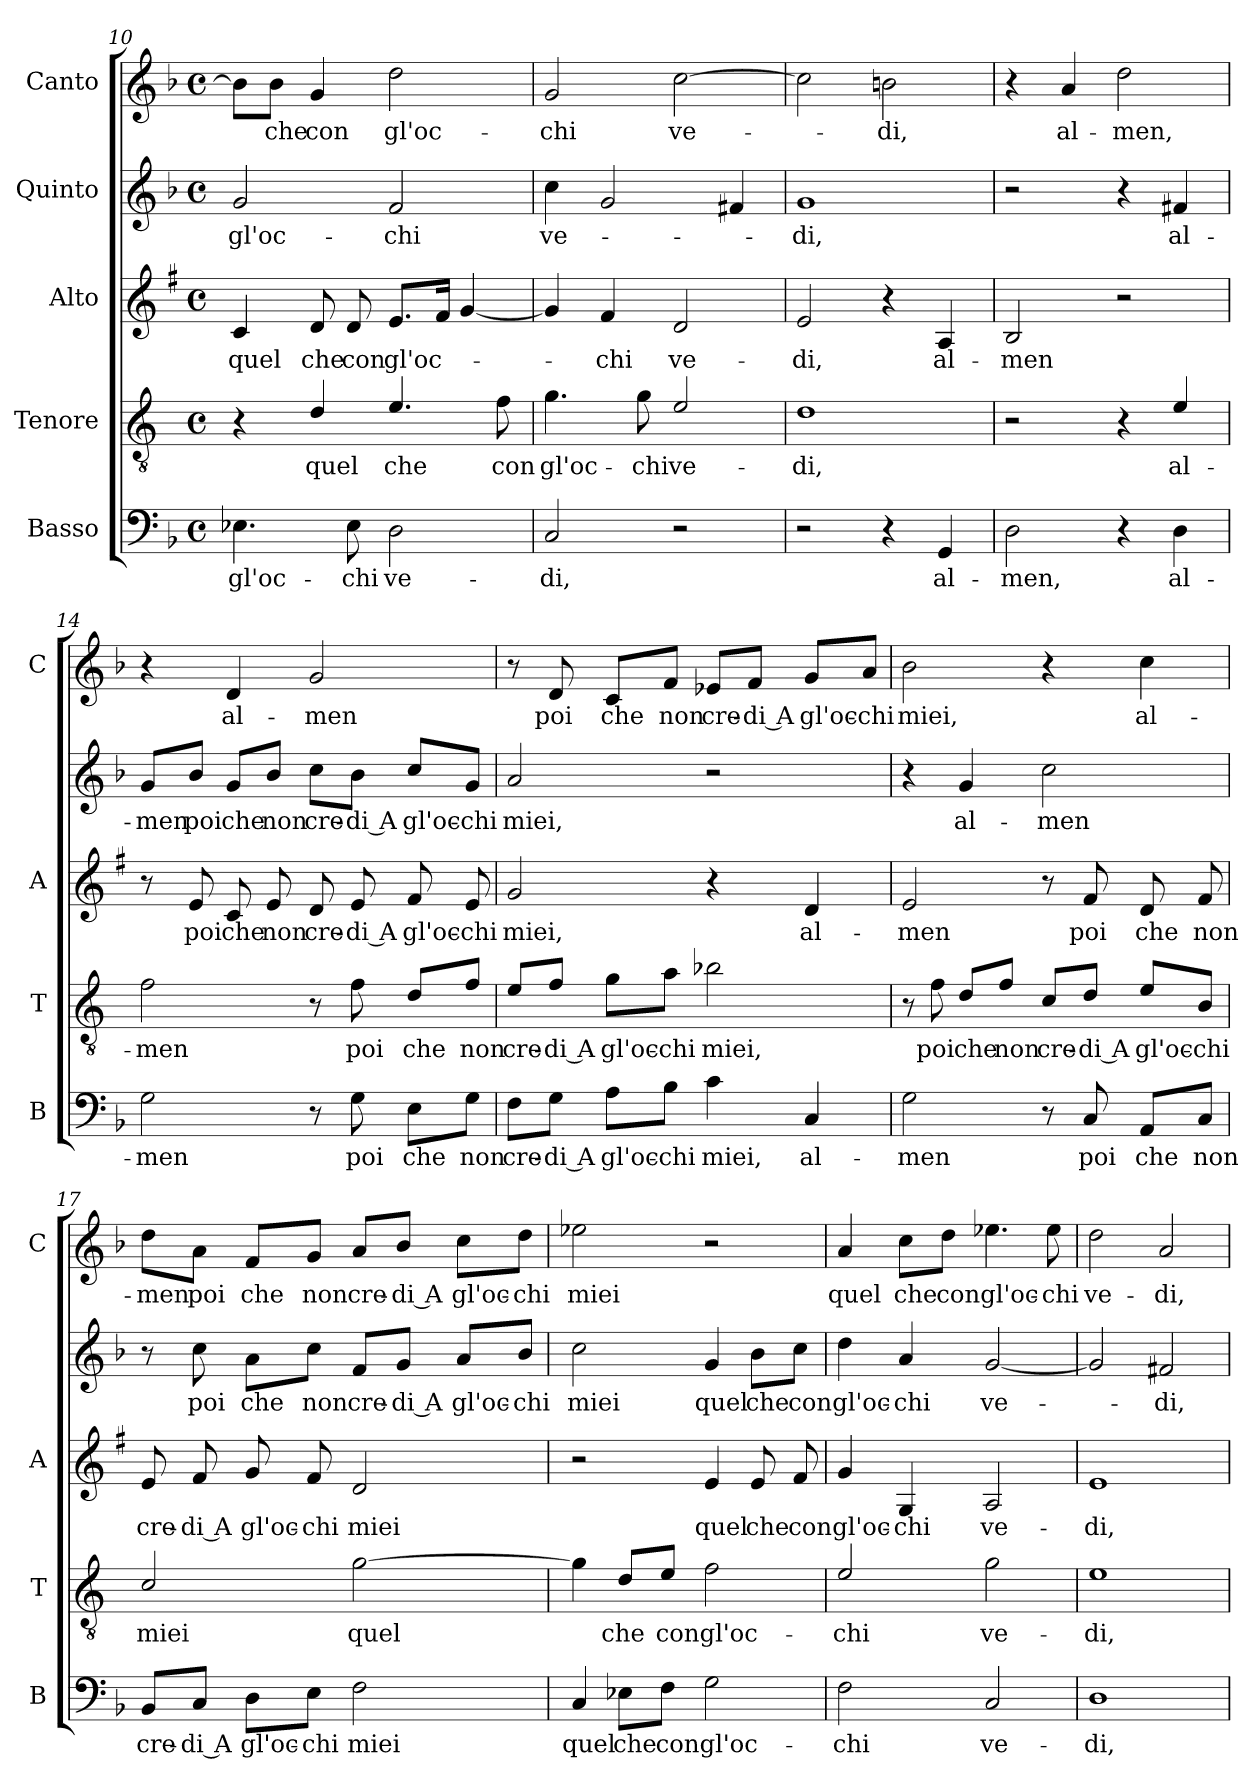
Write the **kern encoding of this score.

**kern	**text	**kern	**text	**kern	**text	**kern	**text	**kern	**text
*part5	*part5	*part4	*part4	*part3	*part3	*part2	*part2	*part1	*part1
*staff5	*staff5	*staff4	*staff4	*staff3	*staff3	*staff2	*staff2	*staff1	*staff1
*I"Basso	*	*I"Tenore	*	*I"Alto	*	*I"Quinto	*	*I"Canto	*
*I'B	*	*I'T	*	*I'A	*	*	*	*I'C	*
*clefF4	*	*clefGv2	*	*clefG2	*	*clefG2	*	*clefG2	*
*	*	*ITrd4c7	*	*ITrd1c2	*	*	*	*	*
*k[b-]	*	*k[b-]	*	*k[b-]	*	*k[b-]	*	*k[b-]	*
*F:	*	*F:	*	*F:	*	*F:	*	*F:	*
*M4/4	*	*M4/4	*	*M4/4	*	*M4/4	*	*M4/4	*
*met(c)	*	*met(c)	*	*met(c)	*	*met(c)	*	*met(c)	*
=10	=10	=10	=10	=10	=10	=10	=10	=10	=10
!	!LO:LY:b	!	!	!	!LO:LY:b	!	!LO:LY:b	!	!
4.E-X\	gl'oc-	4r	.	4B-/	quel	2g/	gl'oc-	8b-\L]	.
!	!	!	!	!	!	!	!	!	!LO:LY:b
.	.	.	.	.	.	.	.	8b-\J	che
!	!	!	!LO:LY:b	!	!LO:LY:b	!	!	!	!LO:LY:b
.	.	4G/	quel	8c/	che	.	.	4g/	con
!	!LO:LY:b	!	!	!	!LO:LY:b	!	!	!	!
8E-\	-chi	.	.	8c/	con	.	.	.	.
!	!LO:LY:b	!	!LO:LY:b	!	!LO:LY:b	!	!LO:LY:b	!	!LO:LY:b
2D\	ve-	4.A/	che	8.d/L	gl'oc-	2f/	-chi	2dd\	gl'oc-
.	.	.	.	16e/Jk	.	.	.	.	.
.	.	.	.	[4f/	.	.	.	.	.
!	!	!	!LO:LY:b	!	!	!	!	!	!
.	.	8B-\	con	.	.	.	.	.	.
=11	=11	=11	=11	=11	=11	=11	=11	=11	=11
!	!LO:LY:b	!	!LO:LY:b	!	!	!	!LO:LY:b	!	!LO:LY:b
2C/	-di,	4.c\	gl'oc-	4f/]	.	4cc\	ve-	2g/	-chi
!	!	!	!	!	!LO:LY:b	!	!	!	!
.	.	.	.	4e/	-chi	2g/	.	.	.
!	!	!	!LO:LY:b	!	!	!	!	!	!
.	.	8c\	-chi	.	.	.	.	.	.
!	!	!	!LO:LY:b	!	!LO:LY:b	!	!	!	!LO:LY:b
2r	.	2A/	ve-	2c/	ve-	.	.	[2cc\	ve-
.	.	.	.	.	.	4f#X/	.	.	.
!!LO:LB:g=z
=12	=12	=12	=12	=12	=12	=12	=12	=12	=12
!	!	!	!LO:LY:b	!	!LO:LY:b	!	!LO:LY:b	!	!
2r	.	1G	-di,	2d/	-di,	1g	-di,	2cc\]	.
!	!	!	!	!	!	!	!	!	!LO:LY:b
4r	.	.	.	4r	.	.	.	2bn\	-di,
!	!LO:LY:b	!	!	!	!LO:LY:b	!	!	!	!
4GG/	al-	.	.	4G/	al-	.	.	.	.
=13	=13	=13	=13	=13	=13	=13	=13	=13	=13
!	!LO:LY:b	!	!	!	!LO:LY:b	!	!	!	!
2D\	-men,	2r	.	2A/	-men	2r	.	4r	.
!	!	!	!	!	!	!	!	!	!LO:LY:b
.	.	.	.	.	.	.	.	4a/	al-
!	!	!	!	!	!	!	!	!	!LO:LY:b
4r	.	4r	.	2r	.	4r	.	2dd\	-men,
!	!LO:LY:b	!	!LO:LY:b	!	!	!	!LO:LY:b	!	!
4D\	al-	4A/	al-	.	.	4f#X/	al-	.	.
=14	=14	=14	=14	=14	=14	=14	=14	=14	=14
!	!LO:LY:b	!	!LO:LY:b	!	!	!	!LO:LY:b	!	!
2G\	-men	2B-\	-men	8r	.	8g/L	-men	4r	.
!	!	!	!	!	!LO:LY:b	!	!LO:LY:b	!	!
.	.	.	.	8d/	poi	8b-/J	poi	.	.
!	!	!	!	!	!LO:LY:b	!	!LO:LY:b	!	!LO:LY:b
.	.	.	.	8B-/	che	8g/L	che	4d/	al-
!	!	!	!	!	!LO:LY:b	!	!LO:LY:b	!	!
.	.	.	.	8d/	non	8b-/J	non	.	.
!	!	!	!	!	!LO:LY:b	!	!LO:LY:b	!	!LO:LY:b
8r	.	8r	.	8c/	cre-	8cc\L	cre-	2g/	-men
!	!LO:LY:b	!	!LO:LY:b	!	!LO:LY:b	!	!LO:LY:b	!	!
8G\	poi	8B-\	poi	8d/	-di A	8b-\J	-di A	.	.
!	!LO:LY:b	!	!LO:LY:b	!	!LO:LY:b	!	!LO:LY:b	!	!
8E\L	che	8G/L	che	8e/	gl'oc-	8cc/L	gl'oc-	.	.
!	!LO:LY:b	!	!LO:LY:b	!	!LO:LY:b	!	!LO:LY:b	!	!
8G\J	non	8B-/J	non	8d/	-chi	8g/J	-chi	.	.
=15	=15	=15	=15	=15	=15	=15	=15	=15	=15
!	!LO:LY:b	!	!LO:LY:b	!	!LO:LY:b	!	!LO:LY:b	!	!
8F\L	cre-	8A/L	cre-	2f/	miei,	2a/	miei,	8r	.
!	!LO:LY:b	!	!LO:LY:b	!	!	!	!	!	!LO:LY:b
8G\J	-di A	8B-/J	-di A	.	.	.	.	8d/	poi
!	!LO:LY:b	!	!LO:LY:b	!	!	!	!	!	!LO:LY:b
8A\L	gl'oc-	8c\L	gl'oc-	.	.	.	.	8c/L	che
!	!LO:LY:b	!	!LO:LY:b	!	!	!	!	!	!LO:LY:b
8B-\J	-chi	8d\J	-chi	.	.	.	.	8f/J	non
!	!LO:LY:b	!	!LO:LY:b	!	!	!	!	!	!LO:LY:b
4c\	miei,	2e-X\	miei,	4r	.	2r	.	8e-X/L	cre-
!	!	!	!	!	!	!	!	!	!LO:LY:b
.	.	.	.	.	.	.	.	8f/J	-di A
!	!LO:LY:b	!	!	!	!LO:LY:b	!	!	!	!LO:LY:b
4C/	al-	.	.	4c/	al-	.	.	8g/L	gl'oc-
!	!	!	!	!	!	!	!	!	!LO:LY:b
.	.	.	.	.	.	.	.	8a/J	-chi
!!LO:LB:g=z
=16	=16	=16	=16	=16	=16	=16	=16	=16	=16
!	!LO:LY:b	!	!	!	!LO:LY:b	!	!	!	!LO:LY:b
2G\	-men	8r	.	2d/	-men	4r	.	2b-\	miei,
!	!	!	!LO:LY:b	!	!	!	!	!	!
.	.	8B-\	poi	.	.	.	.	.	.
!	!	!	!LO:LY:b	!	!	!	!LO:LY:b	!	!
.	.	8G/L	che	.	.	4g/	al-	.	.
!	!	!	!LO:LY:b	!	!	!	!	!	!
.	.	8B-/J	non	.	.	.	.	.	.
!	!	!	!LO:LY:b	!	!	!	!LO:LY:b	!	!
8r	.	8F/L	cre-	8r	.	2cc\	-men	4r	.
!	!LO:LY:b	!	!LO:LY:b	!	!LO:LY:b	!	!	!	!
8C/	poi	8G/J	-di A	8e/	poi	.	.	.	.
!	!LO:LY:b	!	!LO:LY:b	!	!LO:LY:b	!	!	!	!LO:LY:b
8AA/L	che	8A/L	gl'oc-	8c/	che	.	.	4cc\	al-
!	!LO:LY:b	!	!LO:LY:b	!	!LO:LY:b	!	!	!	!
8C/J	non	8E/J	-chi	8e/	non	.	.	.	.
=17	=17	=17	=17	=17	=17	=17	=17	=17	=17
!	!LO:LY:b	!	!LO:LY:b	!	!LO:LY:b	!	!	!	!LO:LY:b
8BB-/L	cre-	2F/	miei	8d/	cre-	8r	.	8dd\L	-men
!	!LO:LY:b	!	!	!	!LO:LY:b	!	!LO:LY:b	!	!LO:LY:b
8C/J	-di A	.	.	8e/	-di A	8cc\	poi	8a\J	poi
!	!LO:LY:b	!	!	!	!LO:LY:b	!	!LO:LY:b	!	!LO:LY:b
8D\L	gl'oc-	.	.	8f/	gl'oc-	8a\L	che	8f/L	che
!	!LO:LY:b	!	!	!	!LO:LY:b	!	!LO:LY:b	!	!LO:LY:b
8E\J	-chi	.	.	8e/	-chi	8cc\J	non	8g/J	non
!	!LO:LY:b	!	!LO:LY:b	!	!LO:LY:b	!	!LO:LY:b	!	!LO:LY:b
2F\	miei	[2c\	quel	2c/	miei	8f/L	cre-	8a/L	cre-
!	!	!	!	!	!	!	!LO:LY:b	!	!LO:LY:b
.	.	.	.	.	.	8g/J	-di A	8b-/J	-di A
!	!	!	!	!	!	!	!LO:LY:b	!	!LO:LY:b
.	.	.	.	.	.	8a/L	gl'oc-	8cc\L	gl'oc-
!	!	!	!	!	!	!	!LO:LY:b	!	!LO:LY:b
.	.	.	.	.	.	8b-/J	-chi	8dd\J	-chi
=18	=18	=18	=18	=18	=18	=18	=18	=18	=18
!	!LO:LY:b	!	!	!	!	!	!LO:LY:b	!	!LO:LY:b
4C/	quel	4c\]	.	2r	.	2cc\	miei	2ee-X\	miei
!	!LO:LY:b	!	!LO:LY:b	!	!	!	!	!	!
8E-X\L	che	8G/L	che	.	.	.	.	.	.
!	!LO:LY:b	!	!LO:LY:b	!	!	!	!	!	!
8F\J	con	8A/J	con	.	.	.	.	.	.
!	!LO:LY:b	!	!LO:LY:b	!	!LO:LY:b	!	!LO:LY:b	!	!
2G\	gl'oc-	2B-\	gl'oc-	4d/	quel	4g/	quel	2r	.
!	!	!	!	!	!LO:LY:b	!	!LO:LY:b	!	!
.	.	.	.	8d/	che	8b-\L	che	.	.
!	!	!	!	!	!LO:LY:b	!	!LO:LY:b	!	!
.	.	.	.	8e/	con	8cc\J	con	.	.
!!LO:PB:g=z
=19	=19	=19	=19	=19	=19	=19	=19	=19	=19
!	!LO:LY:b	!	!LO:LY:b	!	!LO:LY:b	!	!LO:LY:b	!	!LO:LY:b
2F\	-chi	2A/	-chi	4f/	gl'oc-	4dd\	gl'oc-	4a/	quel
!	!	!	!	!	!LO:LY:b	!	!LO:LY:b	!	!LO:LY:b
.	.	.	.	4F/	-chi	4a/	-chi	8cc\L	che
!	!	!	!	!	!	!	!	!	!LO:LY:b
.	.	.	.	.	.	.	.	8dd\J	con
!	!LO:LY:b	!	!LO:LY:b	!	!LO:LY:b	!	!LO:LY:b	!	!LO:LY:b
2C/	ve-	2c\	ve-	2G/	ve-	[2g/	ve-	4.ee-X\	gl'oc-
!	!	!	!	!	!	!	!	!	!LO:LY:b
.	.	.	.	.	.	.	.	8ee-\	-chi
=20	=20	=20	=20	=20	=20	=20	=20	=20	=20
!	!LO:LY:b	!	!LO:LY:b	!	!LO:LY:b	!	!	!	!LO:LY:b
1D	-di,	1A	-di,	1d	-di,	2g/]	.	2dd\	ve-
!	!	!	!	!	!	!	!LO:LY:b	!	!LO:LY:b
.	.	.	.	.	.	2f#X/	-di,	2a/	-di,
=	=	=	=	=	=	=	=	=	=
*-	*-	*-	*-	*-	*-	*-	*-	*-	*-
